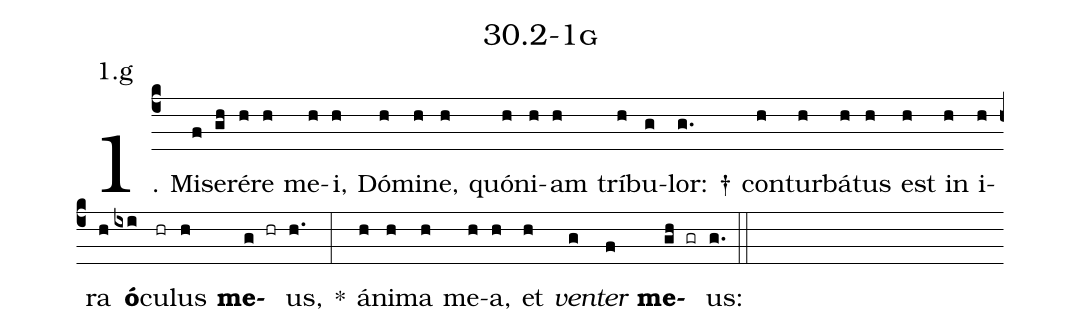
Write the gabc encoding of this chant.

name: 30.2-1g;
annotation: 1.g;
%%
(c4)1. Mi(f)se(gh)ré(h)re(h) me(h)i,(h) Dó(h)mi(h)ne,(h) quón(h)i(h)am(h) trí(h)bu(g)lor: †(g.) con(h)tur(h)bá(h)tus(h) est(h) in(h) i(h)ra(h) <b>ó</b>(ixi)cu(hr)lus(h) <b>me</b>(g hr)us,(h.) *(:) á(h)ni(h)ma(h) me(h)a,(h) et(h) <i>ven</i>(g)<i>ter</i>(f) <b>me</b>(gh gr)us:(g.) (::)
